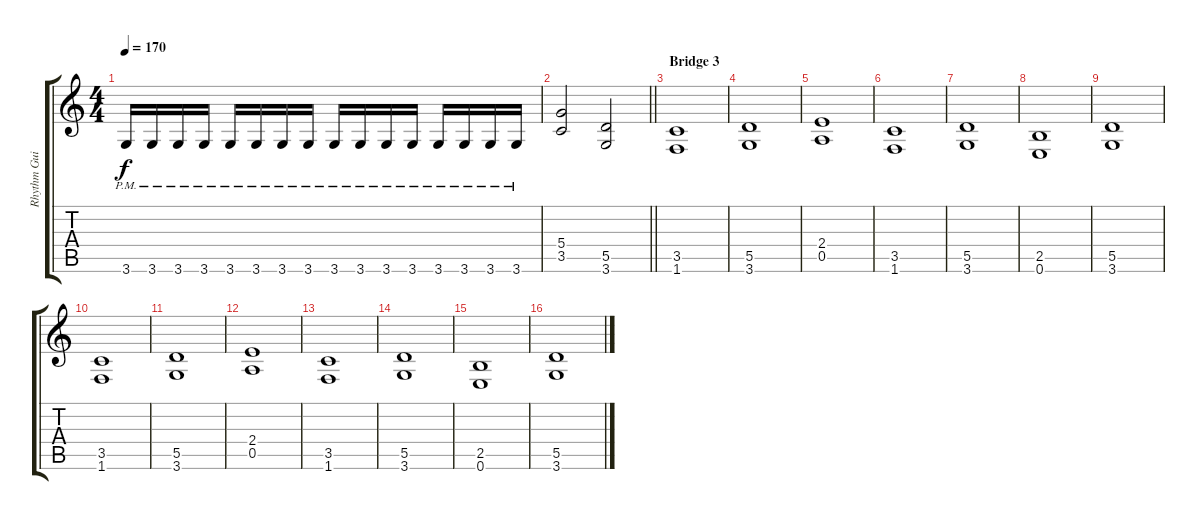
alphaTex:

\track ("Rhythm Guitar 2: Tapani Kangas" "Rhythm Gui") {instrument distortionguitar}
\staff {score tabs}
\tuning (E4 B3 G3 D3 A2 E2) {hide}
\ts (4 4)
\tempo 170
\clef g2
\ks aminor
3.6{pm}.16{dy f} 3.6{pm}.16 3.6{pm}.16 3.6{pm}.16 3.6{pm}.16 3.6{pm}.16 3.6{pm}.16 3.6{pm}.16 3.6{pm}.16 3.6{pm}.16 3.6{pm}.16 3.6{pm}.16 3.6{pm}.16 3.6{pm}.16 3.6{pm}.16 3.6{pm}.16 |
\barLineRight lightlight
(5.4 3.5).2 (5.5 3.6).2 |
\section ("" "Bridge 3")
(3.5 1.6).1 |
(5.5 3.6).1 |
(2.4 0.5).1 |
(3.5 1.6).1 |
(5.5 3.6).1 |
(2.5 0.6).1 |
(5.5 3.6).1 |
(3.5 1.6).1 |
(5.5 3.6).1 |
(2.4 0.5).1 |
(3.5 1.6).1 |
(5.5 3.6).1 |
(2.5 0.6).1 |
(5.5 3.6).1
